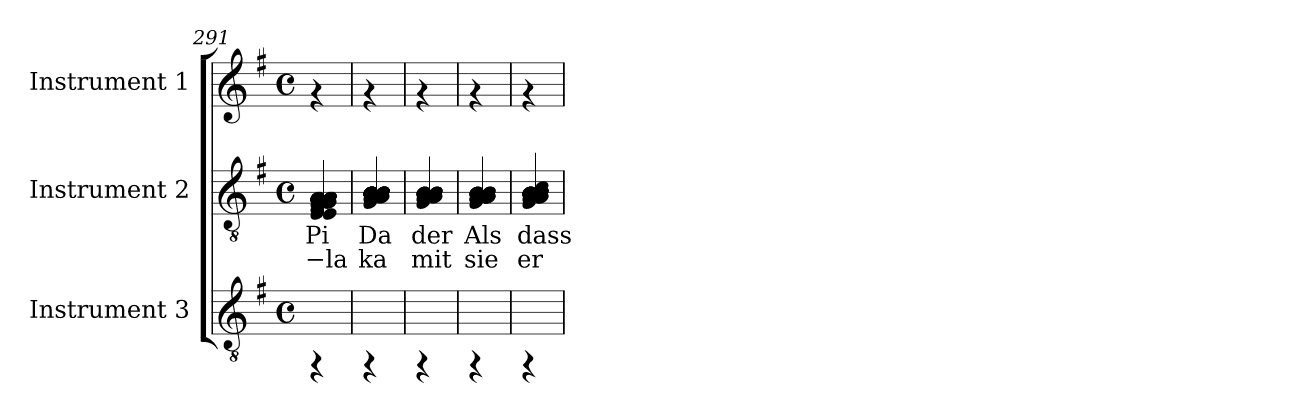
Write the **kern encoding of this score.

**kern	**kern	**text	**text	**kern
*part3	*part2	*part2	*part2	*part1
*staff3	*staff2	*staff2	*staff2	*staff1
*I"Instrument 3	*I"Instrument 2	*	*	*I"Instrument 1
!!LO:LB:g=z
*clefGv2	*clefGv2	*	*	*clefG2
*k[f#]	*k[f#]	*	*	*k[f#]
*G:	*G:	*	*	*G:
*M4/4	*M4/4	*	*	*M4/4
*met(c)	*met(c)	*	*	*met(c)
=291	=291	=291	=291	=291
!	!	!LO:LY:b:rj	!LO:LY:b:rj	!
4rFF	4A/ 4A/ 4A/ 4A/ 4A/ 4A/ 4A/ 4A/ 4A/ 4A/ 4A/ 4A/ 4A/ 4A/ 4A/ 4A/ 4G/ 4G/ 4F#/ 4E/ 4E/	Pi	−la	4rf
!!LO:PB:g=z
=292	=292	=292	=292	=292
!	!	!LO:LY:b:rj	!LO:LY:b:rj	!
4rFF	4B/ 4B/ 4B/ 4B/ 4B/ 4B/ 4B/ 4B/ 4B/ 4B/ 4B/ 4B/ 4B/ 4B/ 4B/ 4B/ 4B/ 4A/ 4A/ 4G/ 4B/	Da	ka	4rf
!!LO:LB:g=z
=293	=293	=293	=293	=293
!	!	!LO:LY:b:rj	!LO:LY:b:rj	!
4rFF	4B/ 4B/ 4B/ 4B/ 4B/ 4B/ 4A/ 4G/ 4A/	der	mit	4rf
=294	=294	=294	=294	=294
!	!	!LO:LY:b:rj	!LO:LY:b:rj	!
4rFF	4B/ 4B/ 4B/ 4B/ 4B/ 4A/ 4A/ 4A/ 4A/ 4A/ 4G/ 4B/	Als	sie	4rf
!!LO:LB:g=z
=295	=295	=295	=295	=295
!	!	!LO:LY:b:rj	!LO:LY:b:rj	!
4rFF	4c/ 4B/ 4B/ 4B/ 4B/ 4B/ 4B/ 4B/ 4B/ 4B/ 4B/ 4B/ 4A/ 4A/ 4G/ 4A/	dass	er	4rf
=	=	=	=	=
*-	*-	*-	*-	*-
